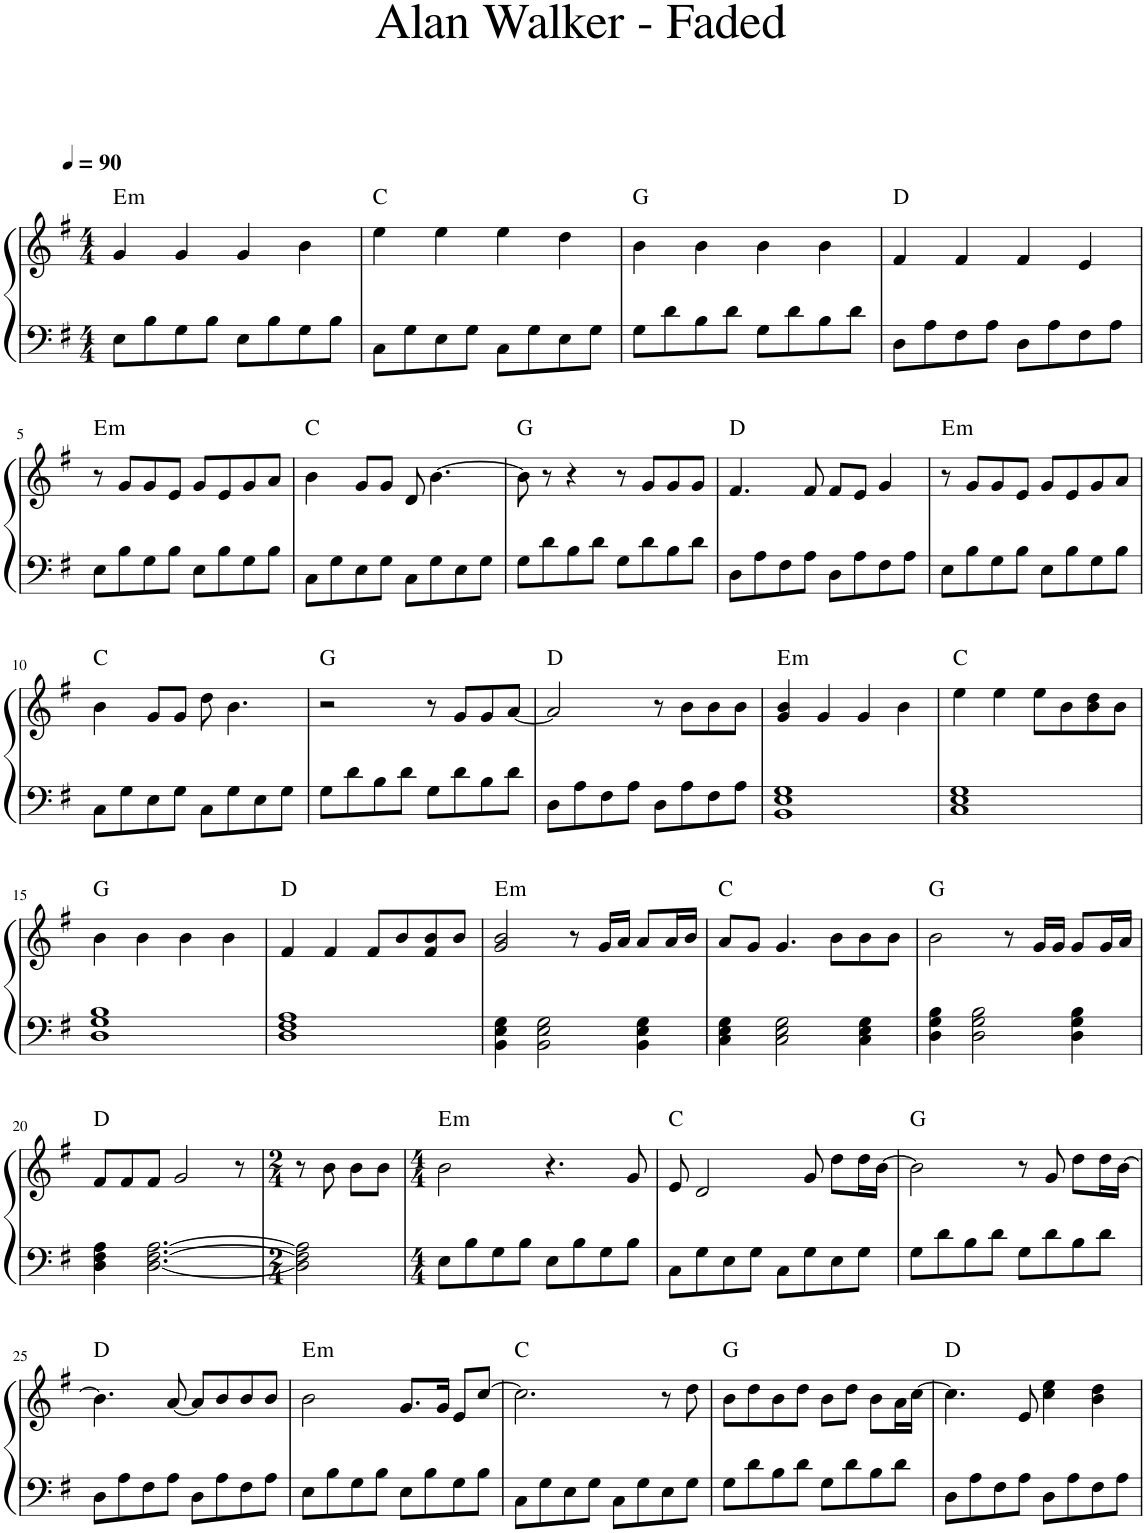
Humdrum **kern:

**kern	**kern	**harte
*part1	*part1	*part1
*staff2	*staff1	*
*I"Piano	*	*
*I'Pno.	*	*
*clefF4	*clefG2	*
*k[f#]	*k[f#]	*
*M4/4	*M4/4	*
*MM90	*MM90	*
=1	=1	=1
!	!	!LO:H:kt=m
8E\L	4g/	E:min
8B\	.	.
8G\	4g/	.
8B\J	.	.
8E\L	4g/	.
8B\	.	.
8G\	4b\	.
8B\J	.	.
=2	=2	=2
8C\L	4ee\	C:maj
8G\	.	.
8E\	4ee\	.
8G\J	.	.
8C\L	4ee\	.
8G\	.	.
8E\	4dd\	.
8G\J	.	.
=3	=3	=3
8G\L	4b\	G:maj
8d\	.	.
8B\	4b\	.
8d\J	.	.
8G\L	4b\	.
8d\	.	.
8B\	4b\	.
8d\J	.	.
=4	=4	=4
8D\L	4f#/	D:maj
8A\	.	.
8F#\	4f#/	.
8A\J	.	.
8D\L	4f#/	.
8A\	.	.
8F#\	4e/	.
8A\J	.	.
!!LO:LB:g=z
=5	=5	=5
!	!	!LO:H:kt=m
8E\L	8r	E:min
8B\	8g/L	.
8G\	8g/	.
8B\J	8e/J	.
8E\L	8g/L	.
8B\	8e/	.
8G\	8g/	.
8B\J	8a/J	.
=6	=6	=6
8C\L	4b\	C:maj
8G\	.	.
8E\	8g/L	.
8G\J	8g/J	.
8C\L	8d/	.
8G\	[4.b\	.
8E\	.	.
8G\J	.	.
=7	=7	=7
8G\L	8b\]	G:maj
8d\	8r	.
8B\	4r	.
8d\J	.	.
8G\L	8r	.
8d\	8g/L	.
8B\	8g/	.
8d\J	8g/J	.
=8	=8	=8
8D\L	4.f#/	D:maj
8A\	.	.
8F#\	.	.
8A\J	8f#/	.
8D\L	8f#/L	.
8A\	8e/J	.
8F#\	4g/	.
8A\J	.	.
=9	=9	=9
!	!	!LO:H:kt=m
8E\L	8r	E:min
8B\	8g/L	.
8G\	8g/	.
8B\J	8e/J	.
8E\L	8g/L	.
8B\	8e/	.
8G\	8g/	.
8B\J	8a/J	.
!!LO:LB:g=z
=10	=10	=10
8C\L	4b\	C:maj
8G\	.	.
8E\	8g/L	.
8G\J	8g/J	.
8C\L	8dd\	.
8G\	4.b\	.
8E\	.	.
8G\J	.	.
=11	=11	=11
8G\L	2r	G:maj
8d\	.	.
8B\	.	.
8d\J	.	.
8G\L	8r	.
8d\	8g/L	.
8B\	8g/	.
8d\J	[8a/J	.
=12	=12	=12
8D\L	2a/]	D:maj
8A\	.	.
8F#\	.	.
8A\J	.	.
8D\L	8r	.
8A\	8b\L	.
8F#\	8b\	.
8A\J	8b\J	.
=13	=13	=13
!	!	!LO:H:kt=m
1BB 1E 1G	4g/ 4b/	E:min
.	4g/	.
.	4g/	.
.	4b\	.
=14	=14	=14
1C 1E 1G	4ee\	C:maj
.	4ee\	.
.	8ee\L	.
.	8b\	.
.	8b\ 8dd\	.
.	8b\J	.
!!LO:LB:g=z
=15	=15	=15
1D 1G 1B	4b\	G:maj
.	4b\	.
.	4b\	.
.	4b\	.
=16	=16	=16
1D 1F# 1A	4f#/	D:maj
.	4f#/	.
.	8f#/L	.
.	8b/	.
.	8f#/ 8b/	.
.	8b/J	.
=17	=17	=17
!	!	!LO:H:kt=m
4BB\ 4E\ 4G\ 4G\	2g/ 2b/	E:min
2BB\ 2E\ 2G\	.	.
.	8r	.
.	16g/LL	.
.	16a/JJ	.
4BB\ 4E\ 4G\	8a/L	.
.	16a/L	.
.	16b/JJ	.
=18	=18	=18
4C\ 4E\ 4G\	8a/L	C:maj
.	8g/J	.
2C\ 2E\ 2G\	4.g/	.
.	8b\L	.
4C\ 4E\ 4G\	8b\	.
.	8b\J	.
=19	=19	=19
4D\ 4G\ 4B\	2b\	G:maj
2D\ 2G\ 2B\	.	.
.	8r	.
.	16g/LL	.
.	16g/JJ	.
4D\ 4G\ 4B\	8g/L	.
.	16g/L	.
.	16a/JJ	.
!!LO:LB:g=z
=20	=20	=20
4D\ 4F#\ 4A\	8f#/L	D:maj
.	8f#/	.
[2.D\ [2.F#\ [2.A\	8f#/J	.
.	2g/	.
.	8r	.
=21	=21	=21
*M2/4	*M2/4	*
2D\] 2F#\] 2A\]	8r	.
.	8b\	.
.	8b\L	.
.	8b\J	.
=22	=22	=22
*M4/4	*M4/4	*
!	!	!LO:H:kt=m
8E\L	2b\	E:min
8B\	.	.
8G\	.	.
8B\J	.	.
8E\L	4.r	.
8B\	.	.
8G\	.	.
8B\J	8g/	.
=23	=23	=23
8C\L	8e/	C:maj
8G\	2d/	.
8E\	.	.
8G\J	.	.
8C\L	.	.
8G\	8g/	.
8E\	8dd\L	.
8G\J	16dd\L	.
.	[16b\JJ	.
=24	=24	=24
8G\L	2b\]	G:maj
8d\	.	.
8B\	.	.
8d\J	.	.
8G\L	8r	.
8d\	8g/	.
8B\	8dd\L	.
8d\J	16dd\L	.
.	[16b\JJ	.
!!LO:LB:g=z
=25	=25	=25
8D\L	4.b\]	D:maj
8A\	.	.
8F#\	.	.
8A\J	[8a/	.
8D\L	8a/L]	.
8A\	8b/	.
8F#\	8b/	.
8A\J	8b/J	.
=26	=26	=26
!	!	!LO:H:kt=m
8E\L	2b\	E:min
8B\	.	.
8G\	.	.
8B\J	.	.
8E\L	8.g/L	.
8B\	.	.
.	16g/Jk	.
8G\	8e/L	.
8B\J	[8cc/J	.
=27	=27	=27
8C\L	2.cc\]	C:maj
8G\	.	.
8E\	.	.
8G\J	.	.
8C\L	.	.
8G\	.	.
8E\	8r	.
8G\J	8dd\	.
=28	=28	=28
8G\L	8b\L	G:maj
8d\	8dd\	.
8B\	8b\	.
8d\J	8dd\J	.
8G\L	8b\L	.
8d\	8dd\J	.
8B\	8b\L	.
8d\J	16a\L	.
.	[16cc\JJ	.
=29	=29	=29
8D\L	4.cc\]	D:maj
8A\	.	.
8F#\	.	.
8A\J	8e/	.
8D\L	4cc\ 4ee\	.
8A\	.	.
8F#\	4b\ 4dd\	.
8A\J	.	.
=	=	=
*-	*-	*-
